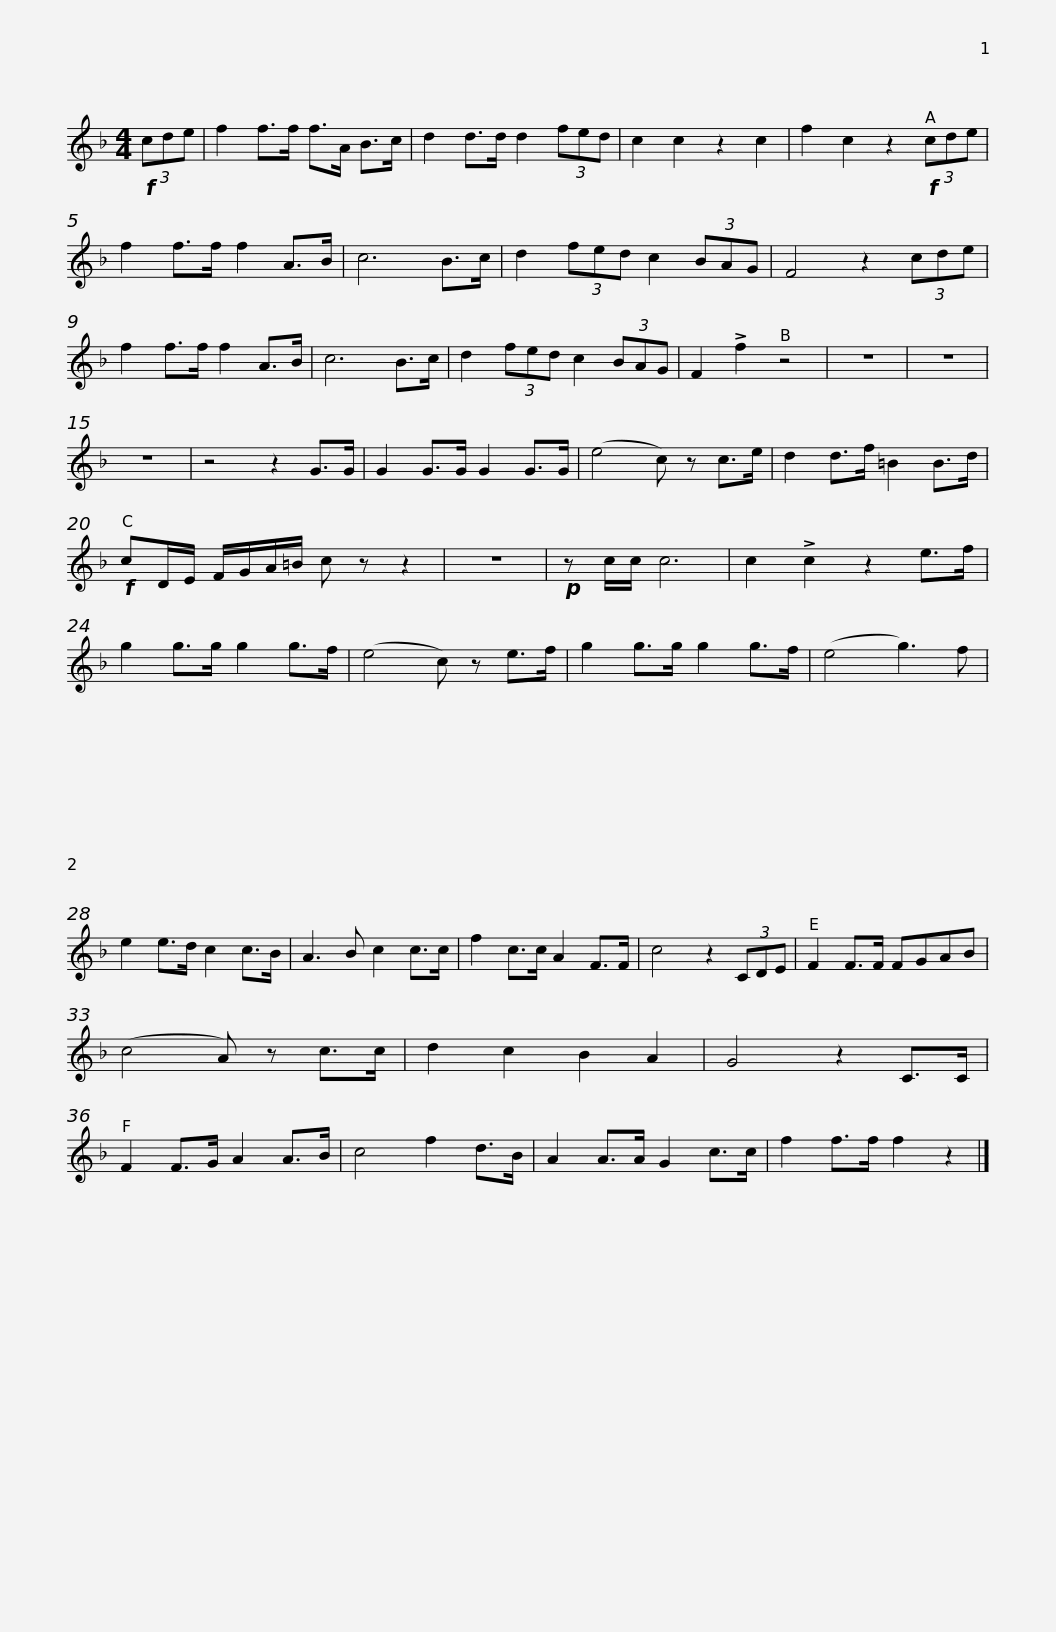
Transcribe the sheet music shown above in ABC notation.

X:1
L:1/8
M:4/4
I:linebreak $
K:none
V:1 treble transpose=-14
V:1
[K:F]!f! (3cde | f2 f>f f>A B>c | d2 d>d d2 (3fed | c2 c2 z2 c2 | f2 c2 z2!f! (3cde | %5
 f2 f>f f2 A>B |$ c6 B>c | d2 (3fed c2 (3BAG | F4 z2 (3cde | f2 f>f f2 A>B | %10
 c6 B>c | d2 (3fed c2 (3BAG | F2 !>!f2 z4 |$ z8 | z8 | %15
 z8 | z4 z2 G>G | G2 G>G G2 G>G | (e4 c) z c>e | d2 d>f =B2 B>d | %20
!f! cD/E/ F/G/A/=B/ c z z2 | z8 |$!p! z c/c/ c6 | c2 !>!c2 z2 e>f | g2 g>g g2 g>f | %25
 (e4 c) z e>f | g2 g>g g2 g>f | (e4 g3) f | e2 e>d c2 c>B |$ A3 B c2 c>c | %30
 f2 c>c A2 F>F | c4 z2 (3CDE | F2 F>F FGAB | (c4 A) z c>c | d2 c2 B2 A2 | %35
 G4 z2 C>C |$ F2 F>G A2 A>B | c4 f2 d>B | A2 A>A G2 c>c | f2 f>f f2 z2 |] %40
